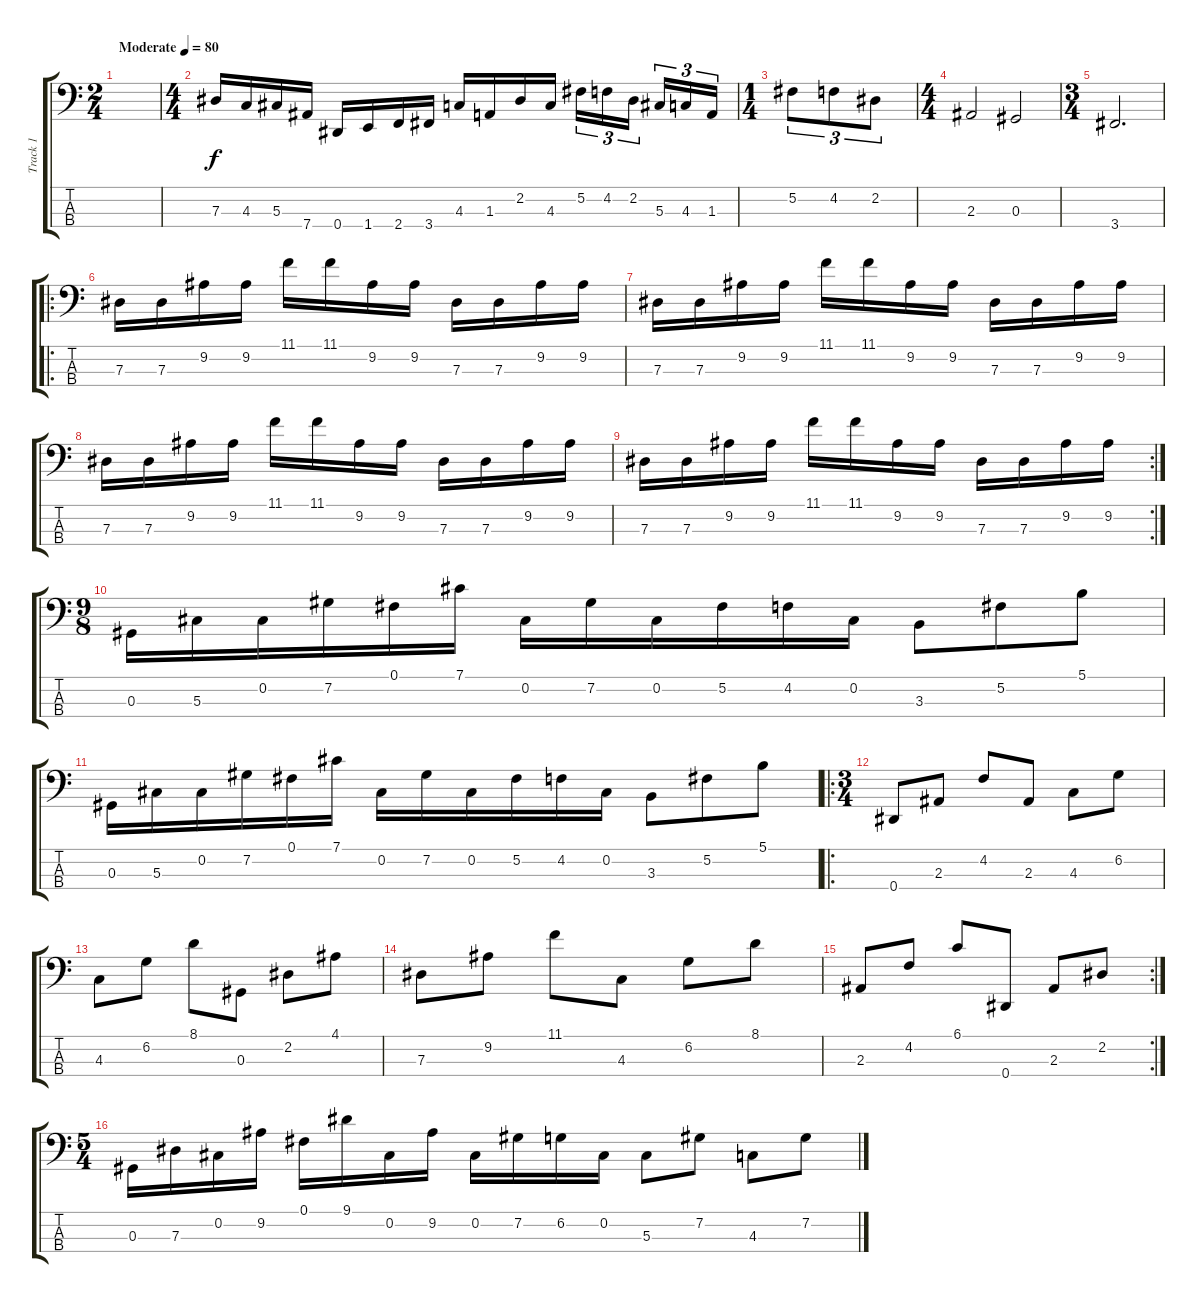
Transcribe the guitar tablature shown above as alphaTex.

\track ("Track 1" "Track 1") {instrument electricbassfinger}
\staff {score tabs}
\tuning (Gb2 Db2 Ab1 Eb1) {hide}
\ts (2 4)
\tempo (80 "Moderate")
\clef f4
\ks c
|
\ts (4 4)
7.3.16 4.3.16 5.3.16 7.4.16 0.4.16 1.4.16 2.4.16 3.4.16 4.3.16 1.3.16 2.2.16 4.3.16 5.2.16{tu (3 2)} 4.2.16{tu (3 2)} 2.2.16{tu (3 2) beam splitsecondary} 5.3.16{tu (3 2)} 4.3.16{tu (3 2)} 1.3.16{tu (3 2)} |
\ts (1 4)
5.2.8{tu (3 2)} 4.2.8{tu (3 2)} 2.2.8{tu (3 2)} |
\ts (4 4)
2.3.2 0.3.2 |
\ts (3 4)
3.4.2{d} |
\ro
7.3.16 7.3.16 9.2.16 9.2.16 11.1.16 11.1.16 9.2.16 9.2.16 7.3.16 7.3.16 9.2.16 9.2.16 |
7.3.16 7.3.16 9.2.16 9.2.16 11.1.16 11.1.16 9.2.16 9.2.16 7.3.16 7.3.16 9.2.16 9.2.16 |
7.3.16 7.3.16 9.2.16 9.2.16 11.1.16 11.1.16 9.2.16 9.2.16 7.3.16 7.3.16 9.2.16 9.2.16 |
\rc 2
7.3.16 7.3.16 9.2.16 9.2.16 11.1.16 11.1.16 9.2.16 9.2.16 7.3.16 7.3.16 9.2.16 9.2.16 |
\ts (9 8)
0.3.16 5.3.16 0.2.16 7.2.16 0.1.16 7.1.16 0.2.16 7.2.16 0.2.16 5.2.16 4.2.16 0.2.16 3.3.8 5.2.8 5.1.8 |
0.3.16 5.3.16 0.2.16 7.2.16 0.1.16 7.1.16 0.2.16 7.2.16 0.2.16 5.2.16 4.2.16 0.2.16 3.3.8 5.2.8 5.1.8 |
\ro
\ts (3 4)
0.4.8 2.3.8 4.2.8 2.3.8 4.3.8 6.2.8 |
4.3.8 6.2.8 8.1.8 0.3.8 2.2.8 4.1.8 |
7.3.8 9.2.8 11.1.8 4.3.8 6.2.8 8.1.8 |
\rc 2
2.3.8 4.2.8 6.1.8 0.4.8 2.3.8 2.2.8 |
\ts (5 4)
0.3.16 7.3.16 0.2.16 9.2.16 0.1.16 9.1.16 0.2.16 9.2.16 0.2.16 7.2.16 6.2.16 0.2.16 5.3.8 7.2.8 4.3.8 7.2.8
